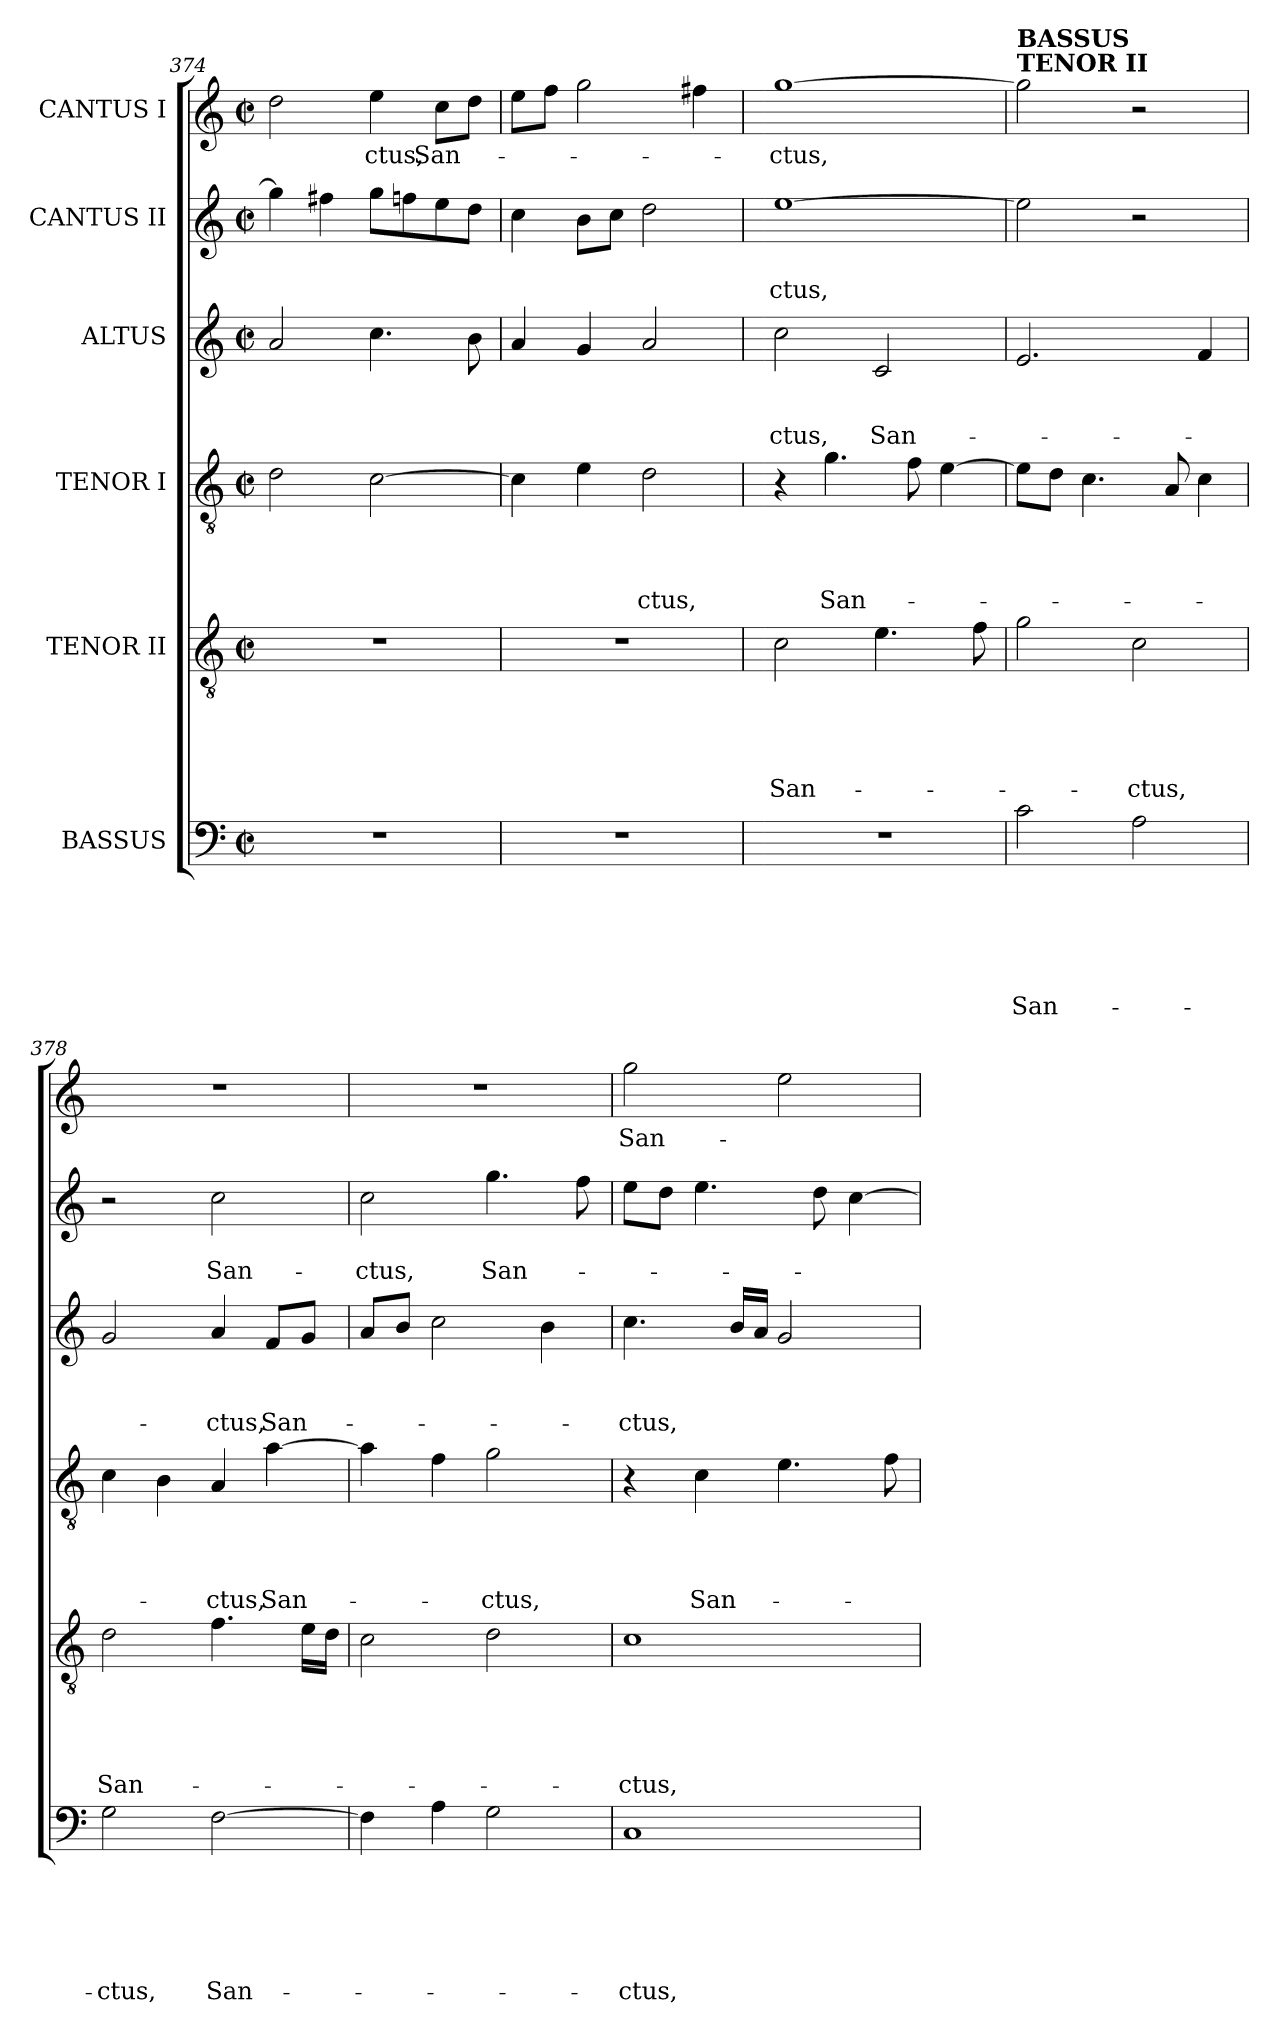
**kern	**text	**text	**text	**text	**text	**text	**kern	**text	**text	**text	**text	**text	**kern	**text	**text	**text	**text	**kern	**text	**text	**text	**kern	**text	**text	**kern	**text
*part6	*part6	*part6	*part6	*part6	*part6	*part6	*part5	*part5	*part5	*part5	*part5	*part5	*part4	*part4	*part4	*part4	*part4	*part3	*part3	*part3	*part3	*part2	*part2	*part2	*part1	*part1
*staff6	*staff6	*staff6	*staff6	*staff6	*staff6	*staff6	*staff5	*staff5	*staff5	*staff5	*staff5	*staff5	*staff4	*staff4	*staff4	*staff4	*staff4	*staff3	*staff3	*staff3	*staff3	*staff2	*staff2	*staff2	*staff1	*staff1
*I"BASSUS	*	*	*	*	*	*	*I"TENOR II	*	*	*	*	*	*I"TENOR I	*	*	*	*	*I"ALTUS	*	*	*	*I"CANTUS II	*	*	*I"CANTUS I	*
*clefF4	*	*	*	*	*	*	*clefGv2	*	*	*	*	*	*clefGv2	*	*	*	*	*clefG2	*	*	*	*clefG2	*	*	*clefG2	*
*k[]	*	*	*	*	*	*	*k[]	*	*	*	*	*	*k[]	*	*	*	*	*k[]	*	*	*	*k[]	*	*	*k[]	*
*C:	*	*	*	*	*	*	*C:	*	*	*	*	*	*C:	*	*	*	*	*C:	*	*	*	*C:	*	*	*C:	*
*M2/2	*	*	*	*	*	*	*M2/2	*	*	*	*	*	*M2/2	*	*	*	*	*M2/2	*	*	*	*M2/2	*	*	*M2/2	*
*met(c|)	*	*	*	*	*	*	*met(c|)	*	*	*	*	*	*met(c|)	*	*	*	*	*met(c|)	*	*	*	*met(c|)	*	*	*met(c|)	*
=374	=374	=374	=374	=374	=374	=374	=374	=374	=374	=374	=374	=374	=374	=374	=374	=374	=374	=374	=374	=374	=374	=374	=374	=374	=374	=374
1r	.	.	.	.	.	.	1r	.	.	.	.	.	2d\	.	.	.	.	2a/	.	.	.	4gg\]	.	.	2dd\	.
.	.	.	.	.	.	.	.	.	.	.	.	.	.	.	.	.	.	.	.	.	.	4ff#\	.	.	.	.
.	.	.	.	.	.	.	.	.	.	.	.	.	[2c\	.	.	.	.	4.cc\	.	.	.	8gg\L	.	.	4ee\	-ctus,
.	.	.	.	.	.	.	.	.	.	.	.	.	.	.	.	.	.	.	.	.	.	8ff\	.	.	.	.
.	.	.	.	.	.	.	.	.	.	.	.	.	.	.	.	.	.	.	.	.	.	8ee\	.	.	8cc\L	San-
.	.	.	.	.	.	.	.	.	.	.	.	.	.	.	.	.	.	8b\	.	.	.	8dd\J	.	.	8dd\J	.
=375	=375	=375	=375	=375	=375	=375	=375	=375	=375	=375	=375	=375	=375	=375	=375	=375	=375	=375	=375	=375	=375	=375	=375	=375	=375	=375
1r	.	.	.	.	.	.	1r	.	.	.	.	.	4c\]	.	.	.	.	4a/	.	.	.	4cc\	.	.	8ee\L	.
.	.	.	.	.	.	.	.	.	.	.	.	.	.	.	.	.	.	.	.	.	.	.	.	.	8ff\J	.
.	.	.	.	.	.	.	.	.	.	.	.	.	4e\	.	.	.	.	4g/	.	.	.	8b\L	.	.	2gg\	.
.	.	.	.	.	.	.	.	.	.	.	.	.	.	.	.	.	.	.	.	.	.	8cc\J	.	.	.	.
.	.	.	.	.	.	.	.	.	.	.	.	.	2d\	.	.	.	-ctus,	2a/	.	.	.	2dd\	.	.	.	.
.	.	.	.	.	.	.	.	.	.	.	.	.	.	.	.	.	.	.	.	.	.	.	.	.	4ff#\	.
=376	=376	=376	=376	=376	=376	=376	=376	=376	=376	=376	=376	=376	=376	=376	=376	=376	=376	=376	=376	=376	=376	=376	=376	=376	=376	=376
1r	.	.	.	.	.	.	2c\	.	.	.	.	San-	4r	.	.	.	.	2cc\	.	.	-ctus,	[1ee	.	-ctus,	[1gg	-ctus,
.	.	.	.	.	.	.	.	.	.	.	.	.	4.g\	.	.	.	San-	.	.	.	.	.	.	.	.	.
.	.	.	.	.	.	.	4.e\	.	.	.	.	.	.	.	.	.	.	2c/	.	.	San-	.	.	.	.	.
.	.	.	.	.	.	.	.	.	.	.	.	.	8f\	.	.	.	.	.	.	.	.	.	.	.	.	.
.	.	.	.	.	.	.	.	.	.	.	.	.	[4e\	.	.	.	.	.	.	.	.	.	.	.	.	.
.	.	.	.	.	.	.	8f\	.	.	.	.	.	.	.	.	.	.	.	.	.	.	.	.	.	.	.
!!LO:LB:g=z
=377	=377	=377	=377	=377	=377	=377	=377	=377	=377	=377	=377	=377	=377	=377	=377	=377	=377	=377	=377	=377	=377	=377	=377	=377	=377	=377
!	!	!	!	!	!	!	!	!	!	!	!	!	!	!	!	!	!	!	!	!	!	!	!	!	!LO:TX:a:B:t=TENOR II	!
!	!	!	!	!	!	!	!	!	!	!	!	!	!	!	!	!	!	!	!	!	!	!	!	!	!LO:TX:a:B:t=BASSUS	!
2c\	.	.	.	.	.	San-	2g\	.	.	.	.	.	8e\L]	.	.	.	.	2.e/	.	.	.	2ee\]	.	.	2gg\]	.
.	.	.	.	.	.	.	.	.	.	.	.	.	8d\J	.	.	.	.	.	.	.	.	.	.	.	.	.
.	.	.	.	.	.	.	.	.	.	.	.	.	4.c\	.	.	.	.	.	.	.	.	.	.	.	.	.
2A\	.	.	.	.	.	.	2c\	.	.	.	.	-ctus,	.	.	.	.	.	.	.	.	.	2r	.	.	2r	.
.	.	.	.	.	.	.	.	.	.	.	.	.	8A/	.	.	.	.	.	.	.	.	.	.	.	.	.
.	.	.	.	.	.	.	.	.	.	.	.	.	4c\	.	.	.	.	4f/	.	.	.	.	.	.	.	.
=378	=378	=378	=378	=378	=378	=378	=378	=378	=378	=378	=378	=378	=378	=378	=378	=378	=378	=378	=378	=378	=378	=378	=378	=378	=378	=378
2G\	.	.	.	.	.	-ctus,	2d\	.	.	.	.	San-	4c\	.	.	.	.	2g/	.	.	.	2r	.	.	1r	.
.	.	.	.	.	.	.	.	.	.	.	.	.	4B\	.	.	.	.	.	.	.	.	.	.	.	.	.
[2F\	.	.	.	.	.	San-	4.f\	.	.	.	.	.	4A/	.	.	.	-ctus,	4a/	.	.	-ctus,	2cc\	.	San-	.	.
.	.	.	.	.	.	.	.	.	.	.	.	.	[4a\	.	.	.	San-	8f/L	.	.	San-	.	.	.	.	.
.	.	.	.	.	.	.	16e\LL	.	.	.	.	.	.	.	.	.	.	8g/J	.	.	.	.	.	.	.	.
.	.	.	.	.	.	.	16d\JJ	.	.	.	.	.	.	.	.	.	.	.	.	.	.	.	.	.	.	.
=379	=379	=379	=379	=379	=379	=379	=379	=379	=379	=379	=379	=379	=379	=379	=379	=379	=379	=379	=379	=379	=379	=379	=379	=379	=379	=379
4F\]	.	.	.	.	.	.	2c\	.	.	.	.	.	4a\]	.	.	.	.	8a/L	.	.	.	2cc\	.	-ctus,	1r	.
.	.	.	.	.	.	.	.	.	.	.	.	.	.	.	.	.	.	8b/J	.	.	.	.	.	.	.	.
4A\	.	.	.	.	.	.	.	.	.	.	.	.	4f\	.	.	.	.	2cc\	.	.	.	.	.	.	.	.
2G\	.	.	.	.	.	.	2d\	.	.	.	.	.	2g\	.	.	.	-ctus,	.	.	.	.	4.gg\	.	San-	.	.
.	.	.	.	.	.	.	.	.	.	.	.	.	.	.	.	.	.	4b\	.	.	.	.	.	.	.	.
.	.	.	.	.	.	.	.	.	.	.	.	.	.	.	.	.	.	.	.	.	.	8ff\	.	.	.	.
=380	=380	=380	=380	=380	=380	=380	=380	=380	=380	=380	=380	=380	=380	=380	=380	=380	=380	=380	=380	=380	=380	=380	=380	=380	=380	=380
1C	.	.	.	.	.	-ctus,	1c	.	.	.	.	-ctus,	4r	.	.	.	.	4.cc\	.	.	-ctus,	8ee\L	.	.	2gg\	San-
.	.	.	.	.	.	.	.	.	.	.	.	.	.	.	.	.	.	.	.	.	.	8dd\J	.	.	.	.
.	.	.	.	.	.	.	.	.	.	.	.	.	4c\	.	.	.	San-	.	.	.	.	4.ee\	.	.	.	.
.	.	.	.	.	.	.	.	.	.	.	.	.	.	.	.	.	.	16b/LL	.	.	.	.	.	.	.	.
.	.	.	.	.	.	.	.	.	.	.	.	.	.	.	.	.	.	16a/JJ	.	.	.	.	.	.	.	.
.	.	.	.	.	.	.	.	.	.	.	.	.	4.e\	.	.	.	.	2g/	.	.	.	.	.	.	2ee\	.
.	.	.	.	.	.	.	.	.	.	.	.	.	.	.	.	.	.	.	.	.	.	8dd\	.	.	.	.
.	.	.	.	.	.	.	.	.	.	.	.	.	.	.	.	.	.	.	.	.	.	[4cc\	.	.	.	.
.	.	.	.	.	.	.	.	.	.	.	.	.	8f\	.	.	.	.	.	.	.	.	.	.	.	.	.
=	=	=	=	=	=	=	=	=	=	=	=	=	=	=	=	=	=	=	=	=	=	=	=	=	=	=
*-	*-	*-	*-	*-	*-	*-	*-	*-	*-	*-	*-	*-	*-	*-	*-	*-	*-	*-	*-	*-	*-	*-	*-	*-	*-	*-
